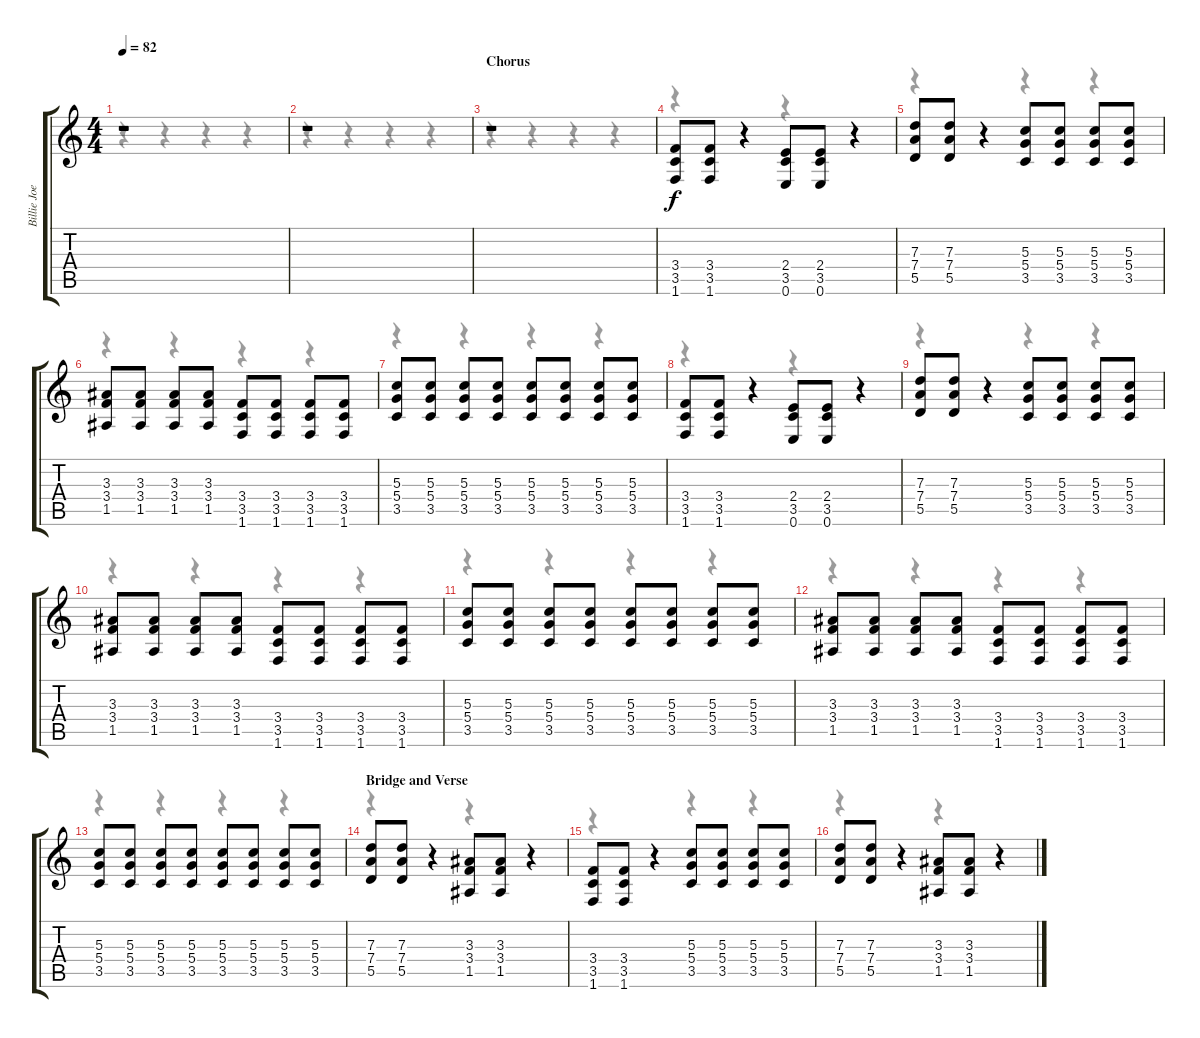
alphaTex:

\track ("Billie Joe Armstrong (Rhythm Guitar)" "Billie Joe") {instrument distortionguitar}
\staff {score tabs}
\tuning (E4 B3 G3 D3 A2 E2) {hide}
\voice
\ts (4 4)
\tempo 82
\clef g2
\ks c
r.1{dy f} |
r.1 |
\section ("" "Chorus ")
r.1 |
(3.4 3.5 1.6).8 (3.4 3.5 1.6).8 r.4 (2.4 3.5 0.6).8 (2.4 3.5 0.6).8 r.4 |
(7.3 7.4 5.5).8 (7.3 7.4 5.5).8 r.4 (5.3 5.4 3.5).8 (5.3 5.4 3.5).8 (5.3 5.4 3.5).8 (5.3 5.4 3.5).8 |
(3.3 3.4 1.5).8 (3.3 3.4 1.5).8 (3.3 3.4 1.5).8 (3.3 3.4 1.5).8 (3.4 3.5 1.6).8 (3.4 3.5 1.6).8 (3.4 3.5 1.6).8 (3.4 3.5 1.6).8 |
(5.3 5.4 3.5).8 (5.3 5.4 3.5).8 (5.3 5.4 3.5).8 (5.3 5.4 3.5).8 (5.3 5.4 3.5).8 (5.3 5.4 3.5).8 (5.3 5.4 3.5).8 (5.3 5.4 3.5).8 |
(3.4 3.5 1.6).8 (3.4 3.5 1.6).8 r.4 (2.4 3.5 0.6).8 (2.4 3.5 0.6).8 r.4 |
(7.3 7.4 5.5).8 (7.3 7.4 5.5).8 r.4 (5.3 5.4 3.5).8 (5.3 5.4 3.5).8 (5.3 5.4 3.5).8 (5.3 5.4 3.5).8 |
(3.3 3.4 1.5).8 (3.3 3.4 1.5).8 (3.3 3.4 1.5).8 (3.3 3.4 1.5).8 (3.4 3.5 1.6).8 (3.4 3.5 1.6).8 (3.4 3.5 1.6).8 (3.4 3.5 1.6).8 |
(5.3 5.4 3.5).8 (5.3 5.4 3.5).8 (5.3 5.4 3.5).8 (5.3 5.4 3.5).8 (5.3 5.4 3.5).8 (5.3 5.4 3.5).8 (5.3 5.4 3.5).8 (5.3 5.4 3.5).8 |
(3.3 3.4 1.5).8 (3.3 3.4 1.5).8 (3.3 3.4 1.5).8 (3.3 3.4 1.5).8 (3.4 3.5 1.6).8 (3.4 3.5 1.6).8 (3.4 3.5 1.6).8 (3.4 3.5 1.6).8 |
(5.3 5.4 3.5).8 (5.3 5.4 3.5).8 (5.3 5.4 3.5).8 (5.3 5.4 3.5).8 (5.3 5.4 3.5).8 (5.3 5.4 3.5).8 (5.3 5.4 3.5).8 (5.3 5.4 3.5).8 |
\section ("" "Bridge and Verse ")
(7.3 7.4 5.5).8 (7.3 7.4 5.5).8 r.4 (3.3 3.4 1.5).8 (3.3 3.4 1.5).8 r.4 |
(3.4 3.5 1.6).8 (3.4 3.5 1.6).8 r.4 (5.3 5.4 3.5).8 (5.3 5.4 3.5).8 (5.3 5.4 3.5).8 (5.3 5.4 3.5).8 |
(7.3 7.4 5.5).8 (7.3 7.4 5.5).8 r.4 (3.3 3.4 1.5).8 (3.3 3.4 1.5).8 r.4
\voice
\clef g2
\ottava regular
\simile none
\ks c
r.4{dy f} r.4 r.4 r.4 |
r.4 r.4 r.4 r.4 |
r.4 r.4 r.4 r.4 |
r.4 r.4 r.4 r.4 |
r.4 r.4 r.4 r.4 |
r.4 r.4 r.4 r.4 |
r.4 r.4 r.4 r.4 |
r.4 r.4 r.4 r.4 |
r.4 r.4 r.4 r.4 |
r.4 r.4 r.4 r.4 |
r.4 r.4 r.4 r.4 |
r.4 r.4 r.4 r.4 |
r.4 r.4 r.4 r.4 |
r.4 r.4 r.4 r.4 |
r.4 r.4 r.4 r.4 |
r.4 r.4 r.4 r.4
